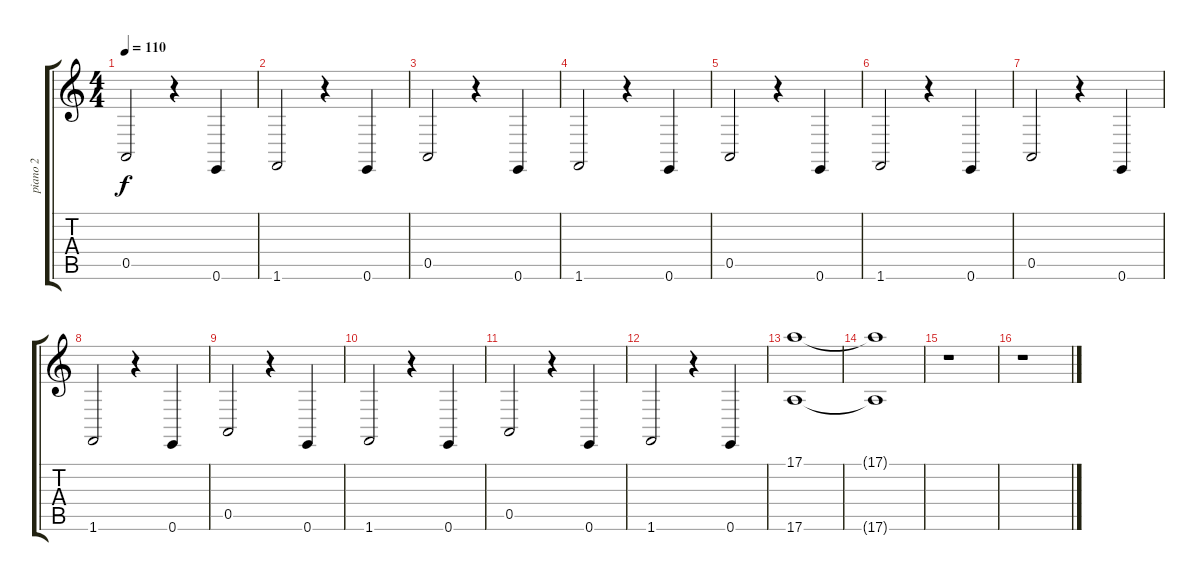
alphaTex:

\track ("piano 2" "piano 2") {instrument acousticgrandpiano}
\staff {score tabs}
\tuning (E4 B3 G3 D3 A2 E2) {hide}
\ts (4 4)
\tempo 110
\clef g2
\ks c
0.5.2{dy f} r.4 0.6.4 |
1.6.2 r.4 0.6.4 |
0.5.2 r.4 0.6.4 |
1.6.2 r.4 0.6.4 |
0.5.2 r.4 0.6.4 |
1.6.2 r.4 0.6.4 |
0.5.2 r.4 0.6.4 |
1.6.2 r.4 0.6.4 |
0.5.2 r.4 0.6.4 |
1.6.2 r.4 0.6.4 |
0.5.2 r.4 0.6.4 |
1.6.2 r.4 0.6.4 |
(17.1 17.6).1 |
(17.1{t} 17.6{t}).1 |
r.1 |
r.1
